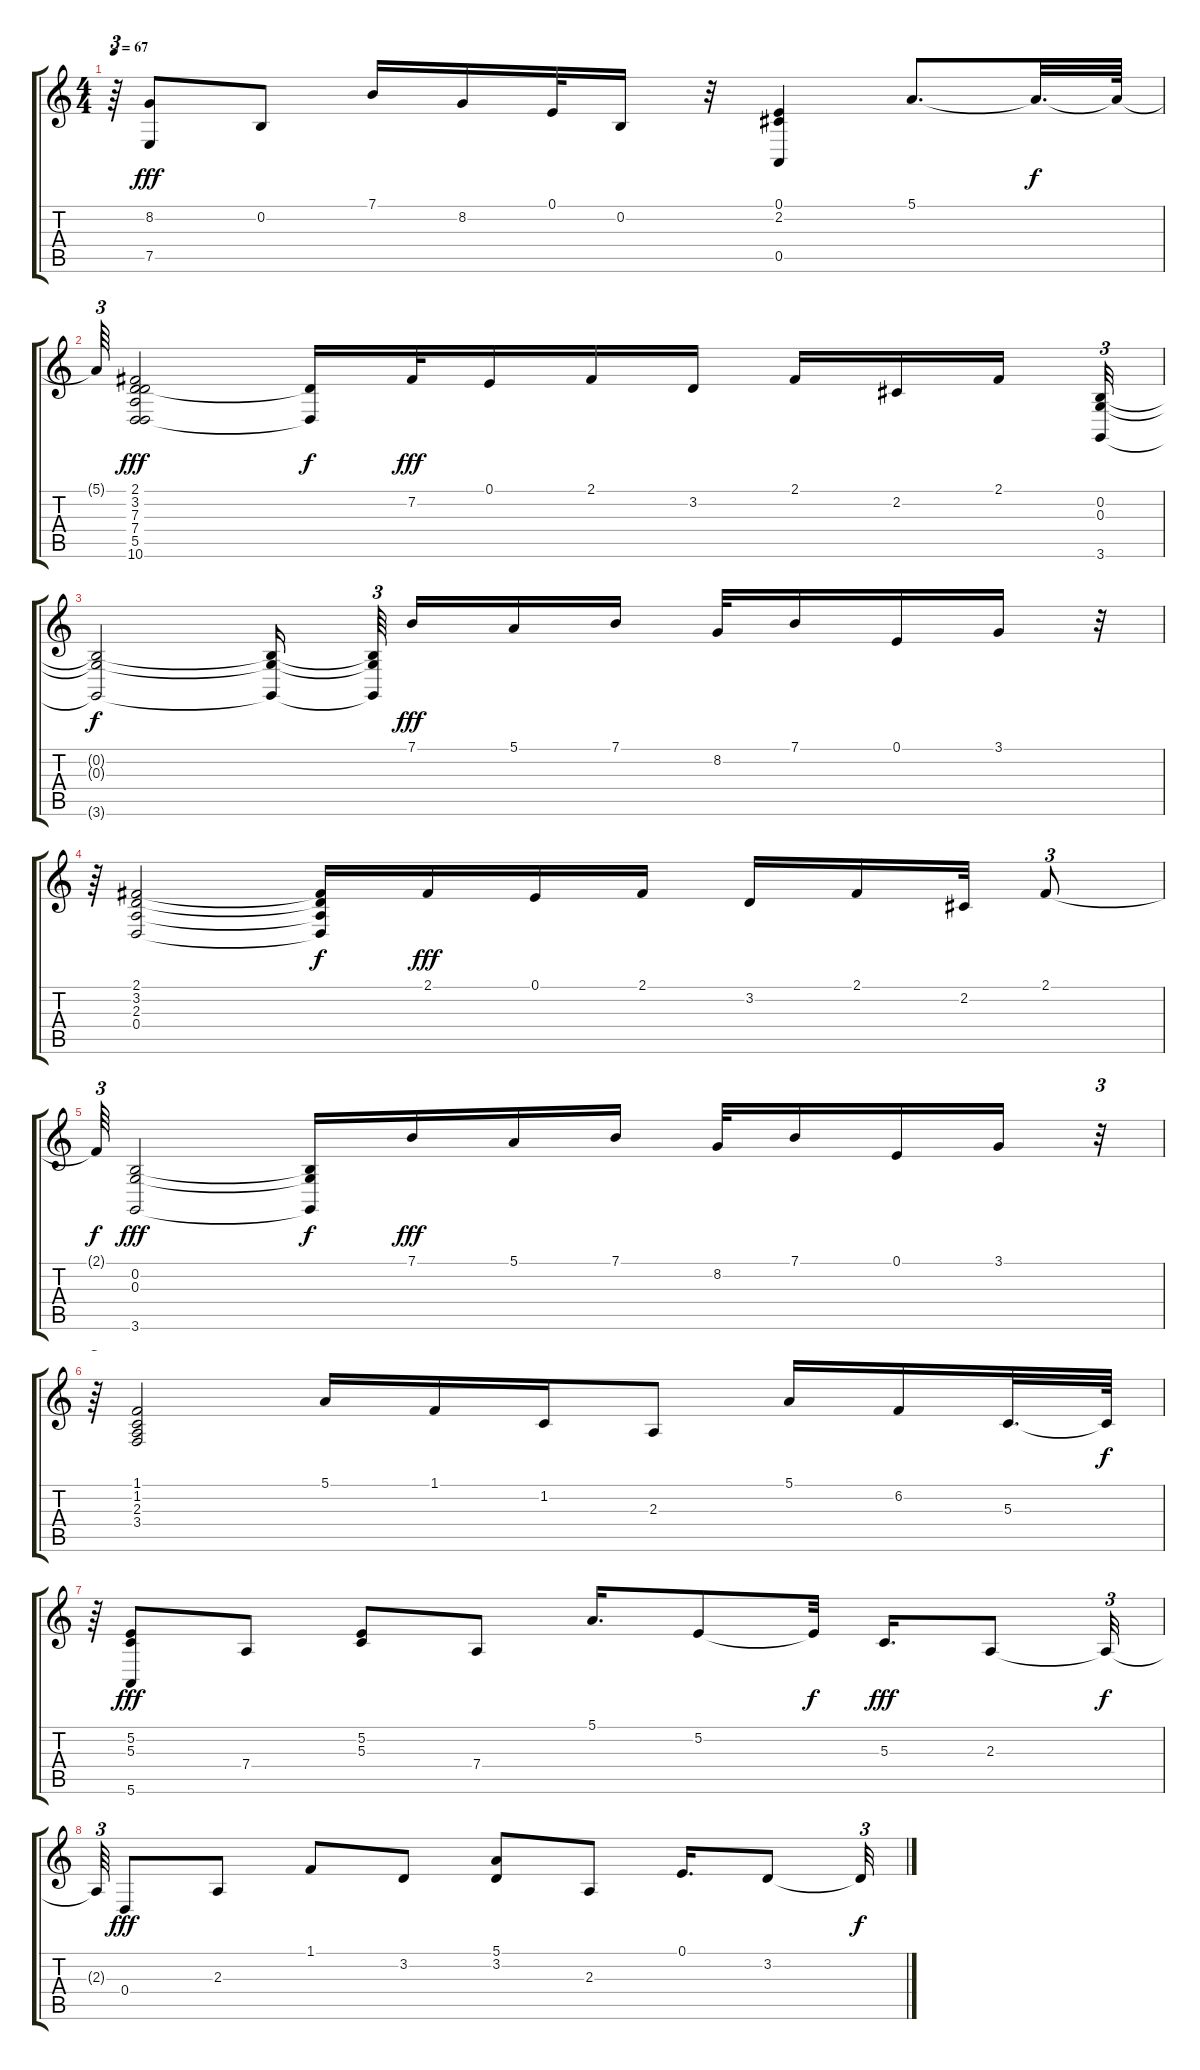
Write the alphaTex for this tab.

\track "" {instrument acousticgrandpiano}
\staff {score tabs}
\tuning (E4 B3 G3 D3 A2 E2) {hide}
\ts (4 4)
\tempo 67
\clef g2
\ks c
r.64{tu (3 2) dy f} (8.2 7.5).8{dy fff} 0.2.8 7.1.16 8.2.16 0.1.32 0.2.16 r.32 (0.1 2.2 0.5).4 5.1.8{d} 5.1{t}.32{d dy f} 5.1{t}.64 |
5.1{t}.64{tu (3 2)} (2.1 3.2 7.3 7.4 5.5 10.6).2{dy fff} (7.3{t} 10.6{t}).16{dy f} 7.2.32{dy fff} 0.1.16 2.1.16 3.2.16 2.1.16 2.2.16 2.1.16{beam splitsecondary} (0.2 0.3 3.6).32{tu (3 2)} |
(0.2{t} 0.3{t} 3.6{t}).2{dy f} (0.2{t} 0.3{t} 3.6{t}).16{beam splitsecondary} (0.2{t} 0.3{t} 3.6{t}).64{tu (3 2) beam splitsecondary} 7.1.16{dy fff} 5.1.16 7.1.16 8.2.32 7.1.16 0.1.16 3.1.16 r.32{tu (3 2)} |
r.64{tu (3 2)} (2.1 3.2 2.3 0.4).2 (2.1{t} 3.2{t} 2.3{t} 0.4{t}).16{dy f} 2.1.16{dy fff} 0.1.16 2.1.16 3.2.16 2.1.16 2.2.32 2.1.8{tu (3 2)} |
2.1{t}.64{tu (3 2) dy f} (0.2 0.3 3.6).2{dy fff} (0.2{t} 0.3{t} 3.6{t}).16{dy f} 7.1.16{dy fff} 5.1.16 7.1.16 8.2.32 7.1.16 0.1.16 3.1.16 r.32{tu (3 2)} |
r.64{tu (3 2)} (1.1 1.2 2.3 3.4).2 5.1.16 1.1.16 1.2.16 2.3.8 5.1.16 6.2.16 5.3.32{d} 5.3{t}.64{dy f} |
r.64{tu (3 2)} (5.2 5.3 5.6).8{dy fff} 7.4.8 (5.2 5.3).8 7.4.8 5.1.16{d} 5.2.8 5.2{t}.32{dy f} 5.3.16{d dy fff} 2.3.8 2.3{t}.32{tu (3 2) dy f} |
2.3{t}.64{tu (3 2)} 0.4.8{dy fff} 2.3.8 1.1.8 3.2.8 (5.1 3.2).8 2.3.8 0.1.16{d} 3.2.8 3.2{t}.32{tu (3 2) dy f}
